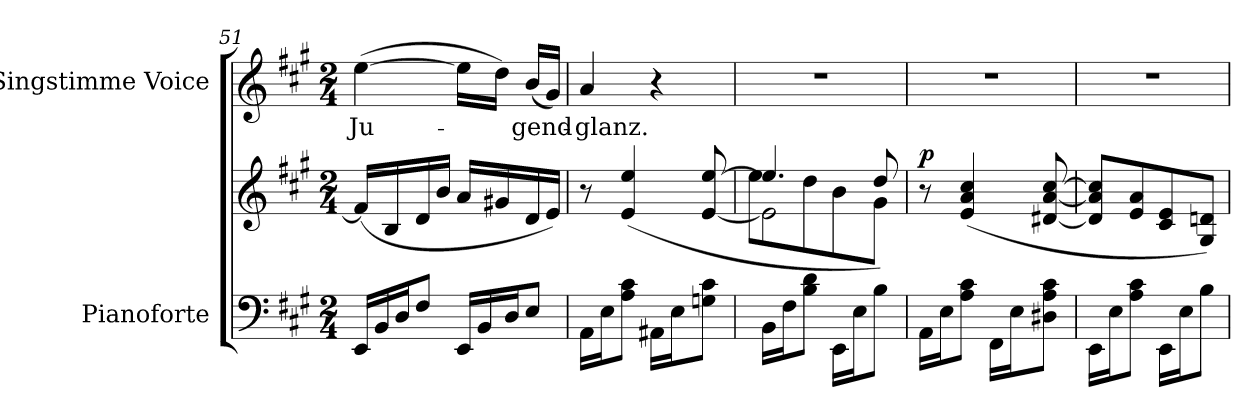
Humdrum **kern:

**kern	**kern	**dynam	**kern	**text
*part2	*part2	*part2	*part1	*part1
*staff3	*staff2	*staff2/3	*staff1	*staff1
*I"Pianoforte	*	*	*I"Singstimme Voice	*
*I'Pno	*	*	*	*
*clefF4	*clefG2	*	*clefG2	*
*k[f#c#g#]	*k[f#c#g#]	*	*k[f#c#g#]	*
*M2/4	*M2/4	*	*M2/4	*
*Xtuplet	*	*	*	*
=51	=51	=51	=51	=51
!	!	!	!	!LO:LY:b
24EE/LL	(<16f#/LL]	.	(>[4ee\	Ju-
24BB/	.	.	.	.
.	16B/	.	.	.
24D/J	.	.	.	.
8F#/J	16d/	.	.	.
.	16b/JJ	.	.	.
24EE/LL	16a/LL	.	16ee\LL]	.
24BB/	.	.	.	.
.	16g#X/	.	16dd\JJ)	.
24D/J	.	.	.	.
!	!	!	!	!LO:LY:b
8E/J	16d/	.	(<16b/LL	-gend-
.	16e/JJ)	.	16g#/JJ)	.
!!LO:LB:g=z
=52	=52	=52	=52	=52
!	!	!	!	!LO:LY:b
16AA\LL	8r	.	4a/	-glanz.
16E\J	.	.	.	.
8A\ 8c#\J	(>4e/ 4ee/	.	.	.
16AA#X\LL	.	.	4r	.
16E\J	.	.	.	.
8Gn\ 8c#\J	[8e/ [8ee/	.	.	.
=53	=53	=53	=53	=53
*	*^	*	*	*
*	*	*^	*	*	*
16BB\LL	4.ee/]	8ee\L	2e\]	.	2r	.
16F#\J	.	.	.	.	.	.
8B\ 8d\J	.	8dd\	.	.	.	.
16EE\LL	.	8b\	.	.	.	.
16E\J	.	.	.	.	.	.
8B\J	8dd/)	8g#\J	.	.	.	.
*	*	*v	*v	*	*	*
=54	=54	=54	=54	=54	=54
!	!LO:TX:b:Bi:t=dim.	!	!	!	!
!	!	!	!LO:DY:a	!	!
*	*v	*v	*	*	*
16AA\LL	8r	p	2r	.
16E\J	.	.	.	.
8A\ 8c#\J	(>4e/ 4a/ 4cc#/	.	.	.
16FF#\LL	.	.	.	.
16E\J	.	.	.	.
8D#X\ 8A\ 8c#\J	[8d#X/ [8a/ [8cc#/	.	.	.
=55	=55	=55	=55	=55
16EE\LL	8d#/] 8a/] 8cc#/]L	.	2r	.
16E\J	.	.	.	.
8A\ 8c#\J	8e/ 8a/	.	.	.
16EE\LL	8c#/ 8e/	.	.	.
16E\J	.	.	.	.
8B\J	8G#/ 8dn/J)	.	.	.
=	=	=	=	=
*-	*-	*-	*-	*-
